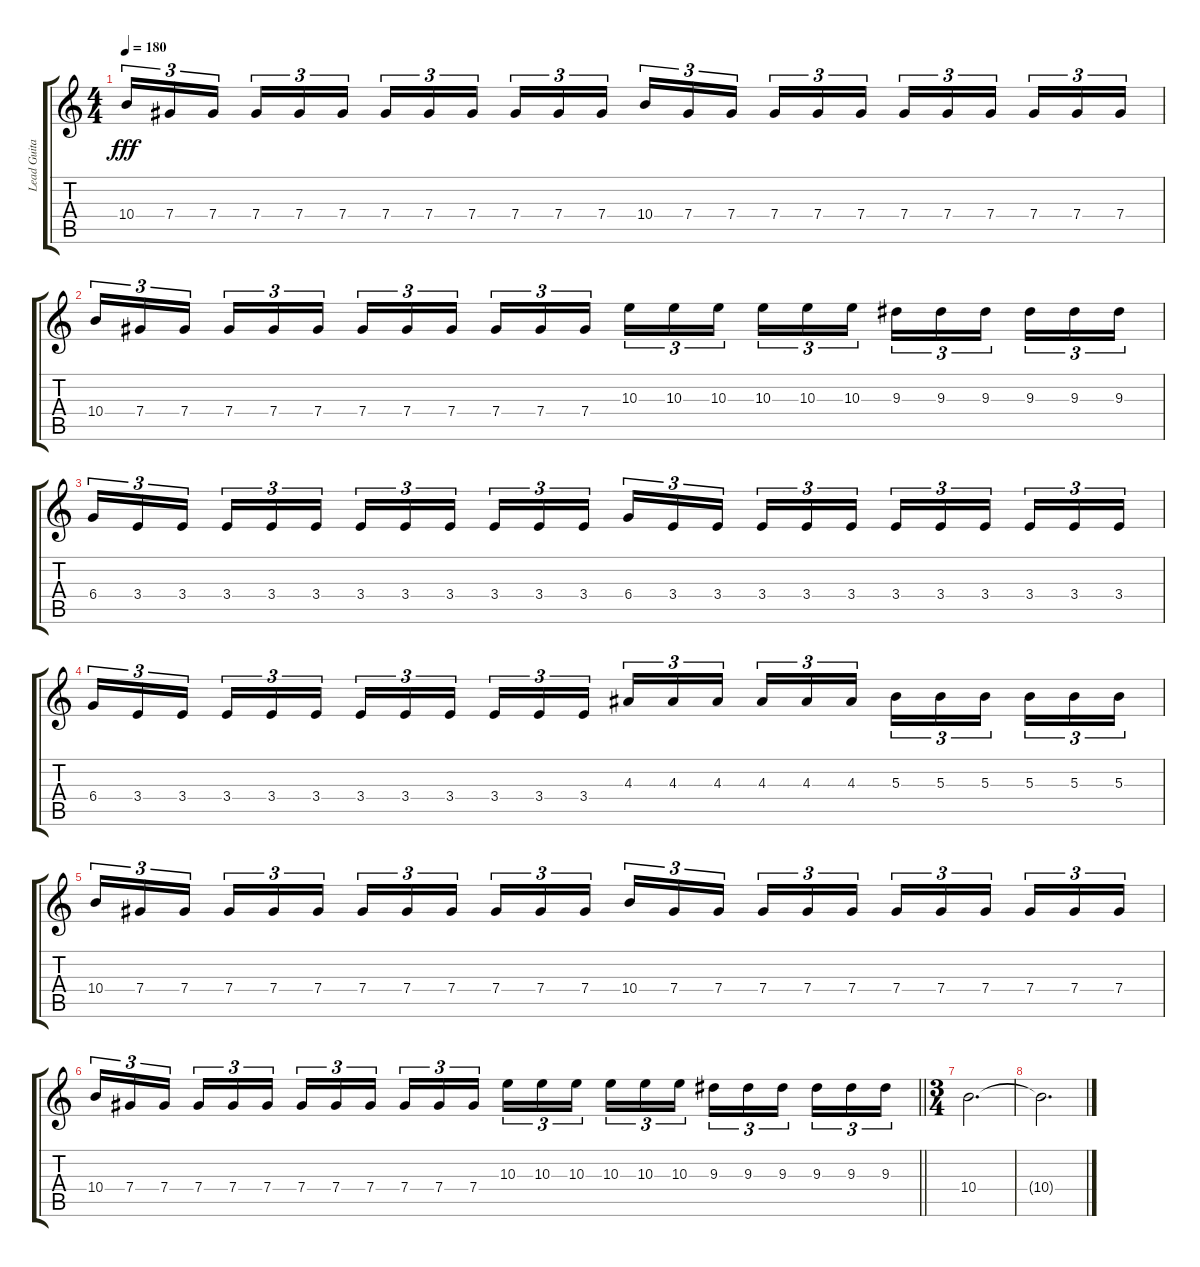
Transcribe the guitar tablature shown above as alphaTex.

\track ("Lead Guitar" "Lead Guita") {instrument distortionguitar}
\staff {score tabs}
\tuning (Eb4 Bb3 Gb3 Db3 Ab2 Eb2) {hide}
\ts (4 4)
\tempo 180
\clef g2
\ks c
10.4.16{tu (3 2) dy fff} 7.4.16{tu (3 2)} 7.4.16{tu (3 2) beam splitsecondary} 7.4.16{tu (3 2)} 7.4.16{tu (3 2)} 7.4.16{tu (3 2)} 7.4.16{tu (3 2)} 7.4.16{tu (3 2)} 7.4.16{tu (3 2) beam splitsecondary} 7.4.16{tu (3 2)} 7.4.16{tu (3 2)} 7.4.16{tu (3 2)} 10.4.16{tu (3 2)} 7.4.16{tu (3 2)} 7.4.16{tu (3 2) beam splitsecondary} 7.4.16{tu (3 2)} 7.4.16{tu (3 2)} 7.4.16{tu (3 2)} 7.4.16{tu (3 2)} 7.4.16{tu (3 2)} 7.4.16{tu (3 2) beam splitsecondary} 7.4.16{tu (3 2)} 7.4.16{tu (3 2)} 7.4.16{tu (3 2)} |
10.4.16{tu (3 2)} 7.4.16{tu (3 2)} 7.4.16{tu (3 2) beam splitsecondary} 7.4.16{tu (3 2)} 7.4.16{tu (3 2)} 7.4.16{tu (3 2)} 7.4.16{tu (3 2)} 7.4.16{tu (3 2)} 7.4.16{tu (3 2) beam splitsecondary} 7.4.16{tu (3 2)} 7.4.16{tu (3 2)} 7.4.16{tu (3 2)} 10.3.16{tu (3 2)} 10.3.16{tu (3 2)} 10.3.16{tu (3 2) beam splitsecondary} 10.3.16{tu (3 2)} 10.3.16{tu (3 2)} 10.3.16{tu (3 2)} 9.3.16{tu (3 2)} 9.3.16{tu (3 2)} 9.3.16{tu (3 2) beam splitsecondary} 9.3.16{tu (3 2)} 9.3.16{tu (3 2)} 9.3.16{tu (3 2)} |
6.4.16{tu (3 2)} 3.4.16{tu (3 2)} 3.4.16{tu (3 2) beam splitsecondary} 3.4.16{tu (3 2)} 3.4.16{tu (3 2)} 3.4.16{tu (3 2)} 3.4.16{tu (3 2)} 3.4.16{tu (3 2)} 3.4.16{tu (3 2) beam splitsecondary} 3.4.16{tu (3 2)} 3.4.16{tu (3 2)} 3.4.16{tu (3 2)} 6.4.16{tu (3 2)} 3.4.16{tu (3 2)} 3.4.16{tu (3 2) beam splitsecondary} 3.4.16{tu (3 2)} 3.4.16{tu (3 2)} 3.4.16{tu (3 2)} 3.4.16{tu (3 2)} 3.4.16{tu (3 2)} 3.4.16{tu (3 2) beam splitsecondary} 3.4.16{tu (3 2)} 3.4.16{tu (3 2)} 3.4.16{tu (3 2)} |
6.4.16{tu (3 2)} 3.4.16{tu (3 2)} 3.4.16{tu (3 2) beam splitsecondary} 3.4.16{tu (3 2)} 3.4.16{tu (3 2)} 3.4.16{tu (3 2)} 3.4.16{tu (3 2)} 3.4.16{tu (3 2)} 3.4.16{tu (3 2) beam splitsecondary} 3.4.16{tu (3 2)} 3.4.16{tu (3 2)} 3.4.16{tu (3 2)} 4.3.16{tu (3 2)} 4.3.16{tu (3 2)} 4.3.16{tu (3 2) beam splitsecondary} 4.3.16{tu (3 2)} 4.3.16{tu (3 2)} 4.3.16{tu (3 2)} 5.3.16{tu (3 2)} 5.3.16{tu (3 2)} 5.3.16{tu (3 2) beam splitsecondary} 5.3.16{tu (3 2)} 5.3.16{tu (3 2)} 5.3.16{tu (3 2)} |
10.4.16{tu (3 2)} 7.4.16{tu (3 2)} 7.4.16{tu (3 2) beam splitsecondary} 7.4.16{tu (3 2)} 7.4.16{tu (3 2)} 7.4.16{tu (3 2)} 7.4.16{tu (3 2)} 7.4.16{tu (3 2)} 7.4.16{tu (3 2) beam splitsecondary} 7.4.16{tu (3 2)} 7.4.16{tu (3 2)} 7.4.16{tu (3 2)} 10.4.16{tu (3 2)} 7.4.16{tu (3 2)} 7.4.16{tu (3 2) beam splitsecondary} 7.4.16{tu (3 2)} 7.4.16{tu (3 2)} 7.4.16{tu (3 2)} 7.4.16{tu (3 2)} 7.4.16{tu (3 2)} 7.4.16{tu (3 2) beam splitsecondary} 7.4.16{tu (3 2)} 7.4.16{tu (3 2)} 7.4.16{tu (3 2)} |
\barLineRight lightlight
10.4.16{tu (3 2)} 7.4.16{tu (3 2)} 7.4.16{tu (3 2) beam splitsecondary} 7.4.16{tu (3 2)} 7.4.16{tu (3 2)} 7.4.16{tu (3 2)} 7.4.16{tu (3 2)} 7.4.16{tu (3 2)} 7.4.16{tu (3 2) beam splitsecondary} 7.4.16{tu (3 2)} 7.4.16{tu (3 2)} 7.4.16{tu (3 2)} 10.3.16{tu (3 2)} 10.3.16{tu (3 2)} 10.3.16{tu (3 2) beam splitsecondary} 10.3.16{tu (3 2)} 10.3.16{tu (3 2)} 10.3.16{tu (3 2)} 9.3.16{tu (3 2)} 9.3.16{tu (3 2)} 9.3.16{tu (3 2) beam splitsecondary} 9.3.16{tu (3 2)} 9.3.16{tu (3 2)} 9.3.16{tu (3 2)} |
\ts (3 4)
\section ("" "")
10.4.2{d} |
10.4{t}.2{d}
